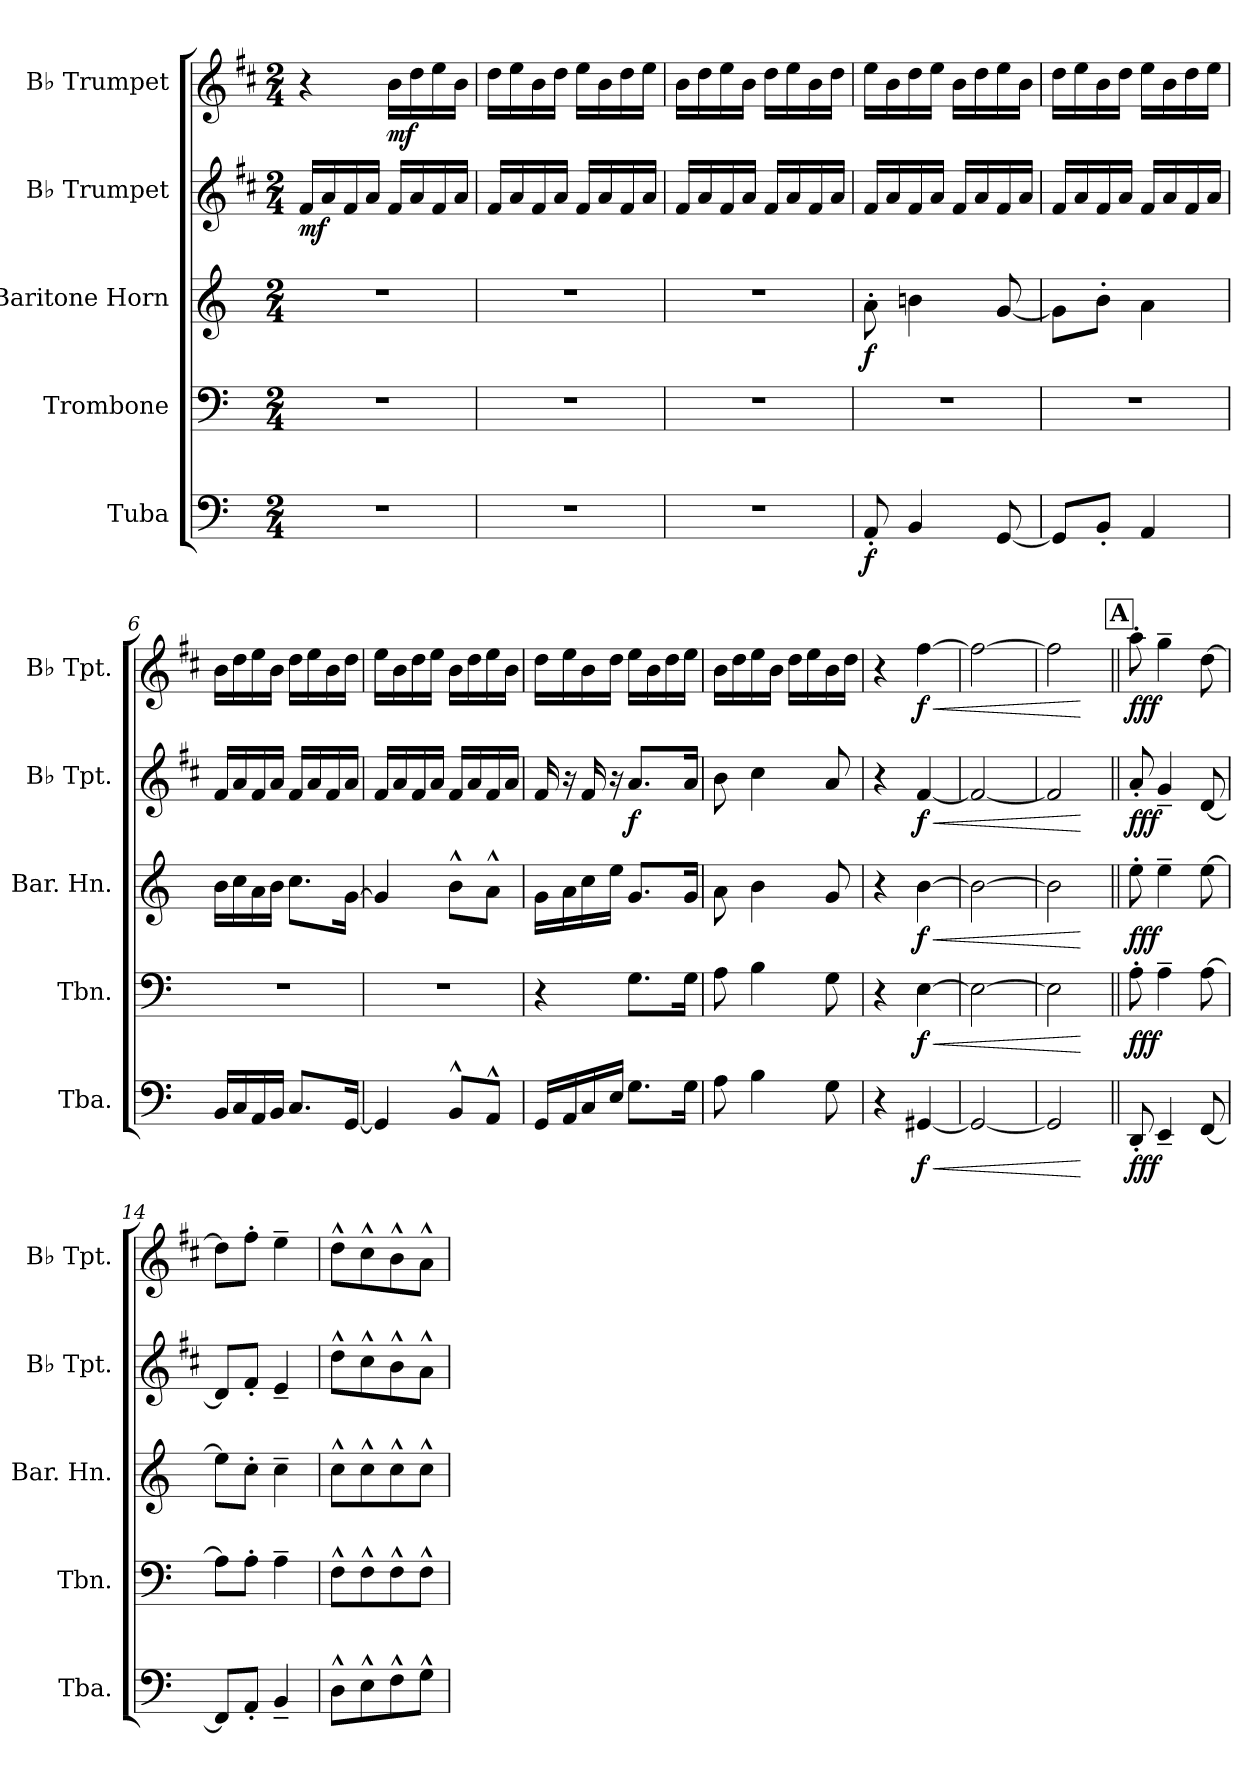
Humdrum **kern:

**kern	**dynam	**kern	**dynam	**kern	**dynam	**kern	**dynam	**kern	**dynam
*part5	*part5	*part4	*part4	*part3	*part3	*part2	*part2	*part1	*part1
*staff5	*staff5	*staff4	*staff4	*staff3	*staff3	*staff2	*staff2	*staff1	*staff1
*I"Tuba	*	*I"Trombone	*	*I"Baritone Horn	*	*I"B♭ Trumpet	*	*I"B♭ Trumpet	*
*I'Tba.	*	*I'Tbn.	*	*I'Bar. Hn.	*	*I'B♭ Tpt.	*	*I'B♭ Tpt.	*
*clefF4	*	*clefF4	*	*clefG2	*	*clefG2	*	*clefG2	*
*	*	*	*	*ITrd8c14	*	*ITrd1c2	*	*ITrd1c2	*
*k[]	*	*k[]	*	*k[]	*	*k[]	*	*k[]	*
*M2/4	*	*M2/4	*	*M2/4	*	*M2/4	*	*M2/4	*
=1	=1	=1	=1	=1	=1	=1	=1	=1	=1
!	!	!	!	!	!	!	!LO:DY:b	!	!
2r	.	2r	.	2r	.	16e/LL	mf	4r	.
.	.	.	.	.	.	16g/	.	.	.
.	.	.	.	.	.	16e/	.	.	.
.	.	.	.	.	.	16g/JJ	.	.	.
!	!	!	!	!	!	!	!	!	!LO:DY:b
.	.	.	.	.	.	16e/LL	.	16a\LL	mf
.	.	.	.	.	.	16g/	.	16cc\	.
.	.	.	.	.	.	16e/	.	16dd\	.
.	.	.	.	.	.	16g/JJ	.	16a\JJ	.
=2	=2	=2	=2	=2	=2	=2	=2	=2	=2
2r	.	2r	.	2r	.	16e/LL	.	16cc\LL	.
.	.	.	.	.	.	16g/	.	16dd\	.
.	.	.	.	.	.	16e/	.	16a\	.
.	.	.	.	.	.	16g/JJ	.	16cc\JJ	.
.	.	.	.	.	.	16e/LL	.	16dd\LL	.
.	.	.	.	.	.	16g/	.	16a\	.
.	.	.	.	.	.	16e/	.	16cc\	.
.	.	.	.	.	.	16g/JJ	.	16dd\JJ	.
=3	=3	=3	=3	=3	=3	=3	=3	=3	=3
2r	.	2r	.	2r	.	16e/LL	.	16a\LL	.
.	.	.	.	.	.	16g/	.	16cc\	.
.	.	.	.	.	.	16e/	.	16dd\	.
.	.	.	.	.	.	16g/JJ	.	16a\JJ	.
.	.	.	.	.	.	16e/LL	.	16cc\LL	.
.	.	.	.	.	.	16g/	.	16dd\	.
.	.	.	.	.	.	16e/	.	16a\	.
.	.	.	.	.	.	16g/JJ	.	16cc\JJ	.
=4	=4	=4	=4	=4	=4	=4	=4	=4	=4
!	!LO:DY:b	!	!	!	!LO:DY:b	!	!	!	!
8AA'/	f	2r	.	8A'\	f	16e/LL	.	16dd\LL	.
.	.	.	.	.	.	16g/	.	16a\	.
4BB/	.	.	.	4Bn\	.	16e/	.	16cc\	.
.	.	.	.	.	.	16g/JJ	.	16dd\JJ	.
.	.	.	.	.	.	16e/LL	.	16a\LL	.
.	.	.	.	.	.	16g/	.	16cc\	.
[8GG/	.	.	.	[8G/	.	16e/	.	16dd\	.
.	.	.	.	.	.	16g/JJ	.	16a\JJ	.
=5	=5	=5	=5	=5	=5	=5	=5	=5	=5
8GG/L]	.	2r	.	8G\L]	.	16e/LL	.	16cc\LL	.
.	.	.	.	.	.	16g/	.	16dd\	.
8BB'/J	.	.	.	8B'\J	.	16e/	.	16a\	.
.	.	.	.	.	.	16g/JJ	.	16cc\JJ	.
4AA/	.	.	.	4A\	.	16e/LL	.	16dd\LL	.
.	.	.	.	.	.	16g/	.	16a\	.
.	.	.	.	.	.	16e/	.	16cc\	.
.	.	.	.	.	.	16g/JJ	.	16dd\JJ	.
!!LO:LB:g=z
=6	=6	=6	=6	=6	=6	=6	=6	=6	=6
16BB/LL	.	2r	.	16B\LL	.	16e/LL	.	16a\LL	.
16C/	.	.	.	16c\	.	16g/	.	16cc\	.
16AA/	.	.	.	16A\	.	16e/	.	16dd\	.
16BB/JJ	.	.	.	16B\JJ	.	16g/JJ	.	16a\JJ	.
8.C/L	.	.	.	8.c\L	.	16e/LL	.	16cc\LL	.
.	.	.	.	.	.	16g/	.	16dd\	.
.	.	.	.	.	.	16e/	.	16a\	.
[16GG/Jk	.	.	.	[16G\Jk	.	16g/JJ	.	16cc\JJ	.
=7	=7	=7	=7	=7	=7	=7	=7	=7	=7
4GG/]	.	2r	.	4G/]	.	16e/LL	.	16dd\LL	.
.	.	.	.	.	.	16g/	.	16a\	.
.	.	.	.	.	.	16e/	.	16cc\	.
.	.	.	.	.	.	16g/JJ	.	16dd\JJ	.
8BB^^/L	.	.	.	8B^^\L	.	16e/LL	.	16a\LL	.
.	.	.	.	.	.	16g/	.	16cc\	.
8AA^^/J	.	.	.	8A^^\J	.	16e/	.	16dd\	.
.	.	.	.	.	.	16g/JJ	.	16a\JJ	.
=8	=8	=8	=8	=8	=8	=8	=8	=8	=8
16GG/LL	.	4r	.	16G\LL	.	16e/	.	16cc\LL	.
16AA/	.	.	.	16A\	.	16r	.	16dd\	.
16C/	.	.	.	16c\	.	16e/	.	16a\	.
16E/JJ	.	.	.	16e\JJ	.	16r	.	16cc\JJ	.
!	!	!	!	!	!	!	!LO:DY:b	!	!
8.G\L	.	8.G\L	.	8.G/L	.	8.g/L	f	16dd\LL	.
.	.	.	.	.	.	.	.	16a\	.
.	.	.	.	.	.	.	.	16cc\	.
16G\Jk	.	16G\Jk	.	16G/Jk	.	16g/Jk	.	16dd\JJ	.
=9	=9	=9	=9	=9	=9	=9	=9	=9	=9
8A\	.	8A\	.	8A\	.	8a\	.	16a\LL	.
.	.	.	.	.	.	.	.	16cc\	.
4B\	.	4B\	.	4B\	.	4b\	.	16dd\	.
.	.	.	.	.	.	.	.	16a\JJ	.
.	.	.	.	.	.	.	.	16cc\LL	.
.	.	.	.	.	.	.	.	16dd\	.
8G\	.	8G\	.	8G/	.	8g/	.	16a\	.
.	.	.	.	.	.	.	.	16cc\JJ	.
=10	=10	=10	=10	=10	=10	=10	=10	=10	=10
4r	.	4r	.	4r	.	4r	.	4r	.
!	!LO:HP:b	!	!LO:HP:b	!	!LO:HP:b	!	!LO:HP:b	!	!LO:HP:b
!	!LO:DY:n=1:b	!	!LO:DY:n=1:b	!	!LO:DY:n=1:b	!	!LO:DY:n=1:b	!	!LO:DY:n=1:b
[4GG#X/	< f	[4E\	< f	[4B\	< f	[4e/	< f	[4ee\	< f
=11	=11	=11	=11	=11	=11	=11	=11	=11	=11
2GG#/_	.	2E\_	.	2B\_	.	2e/_	.	2ee\_	.
=12	=12	=12	=12	=12	=12	=12	=12	=12	=12
2GG#/]	.	2E\]	.	2B\]	.	2e/]	.	2ee\]	.
.	[	.	[	.	[	.	[	.	[
!!LO:REH:place=s1:a:B:fs=14:t=A
=13||	=13||	=13||	=13||	=13||	=13||	=13||	=13||	=13||	=13||
!	!LO:DY:b	!	!LO:DY:b	!	!LO:DY:b	!	!LO:DY:b	!	!LO:DY:b
8DD'/	fff	8A'\	fff	8e'\	fff	8g'/	fff	8gg'\	fff
4EE~/	.	4A~\	.	4e~\	.	4f~/	.	4ff~\	.
[8FF/	.	[8A\	.	[8e\	.	[8c/	.	[8cc\	.
!!LO:PB:g=z
=14	=14	=14	=14	=14	=14	=14	=14	=14	=14
8FF/L]	.	8A\L]	.	8e\L]	.	8c/L]	.	8cc\L]	.
8AA'/J	.	8A'\J	.	8c'\J	.	8e'/J	.	8ee'\J	.
4BB~/	.	4A~\	.	4c~\	.	4d~/	.	4dd~\	.
=15	=15	=15	=15	=15	=15	=15	=15	=15	=15
8D^^\L	.	8F^^\L	.	8c^^\L	.	8cc^^\L	.	8cc^^\L	.
8E^^\	.	8F^^\	.	8c^^\	.	8b^^\	.	8b^^\	.
8F^^\	.	8F^^\	.	8c^^\	.	8a^^\	.	8a^^\	.
8G^^\J	.	8F^^\J	.	8c^^\J	.	8g^^\J	.	8g^^\J	.
=	=	=	=	=	=	=	=	=	=
*-	*-	*-	*-	*-	*-	*-	*-	*-	*-
